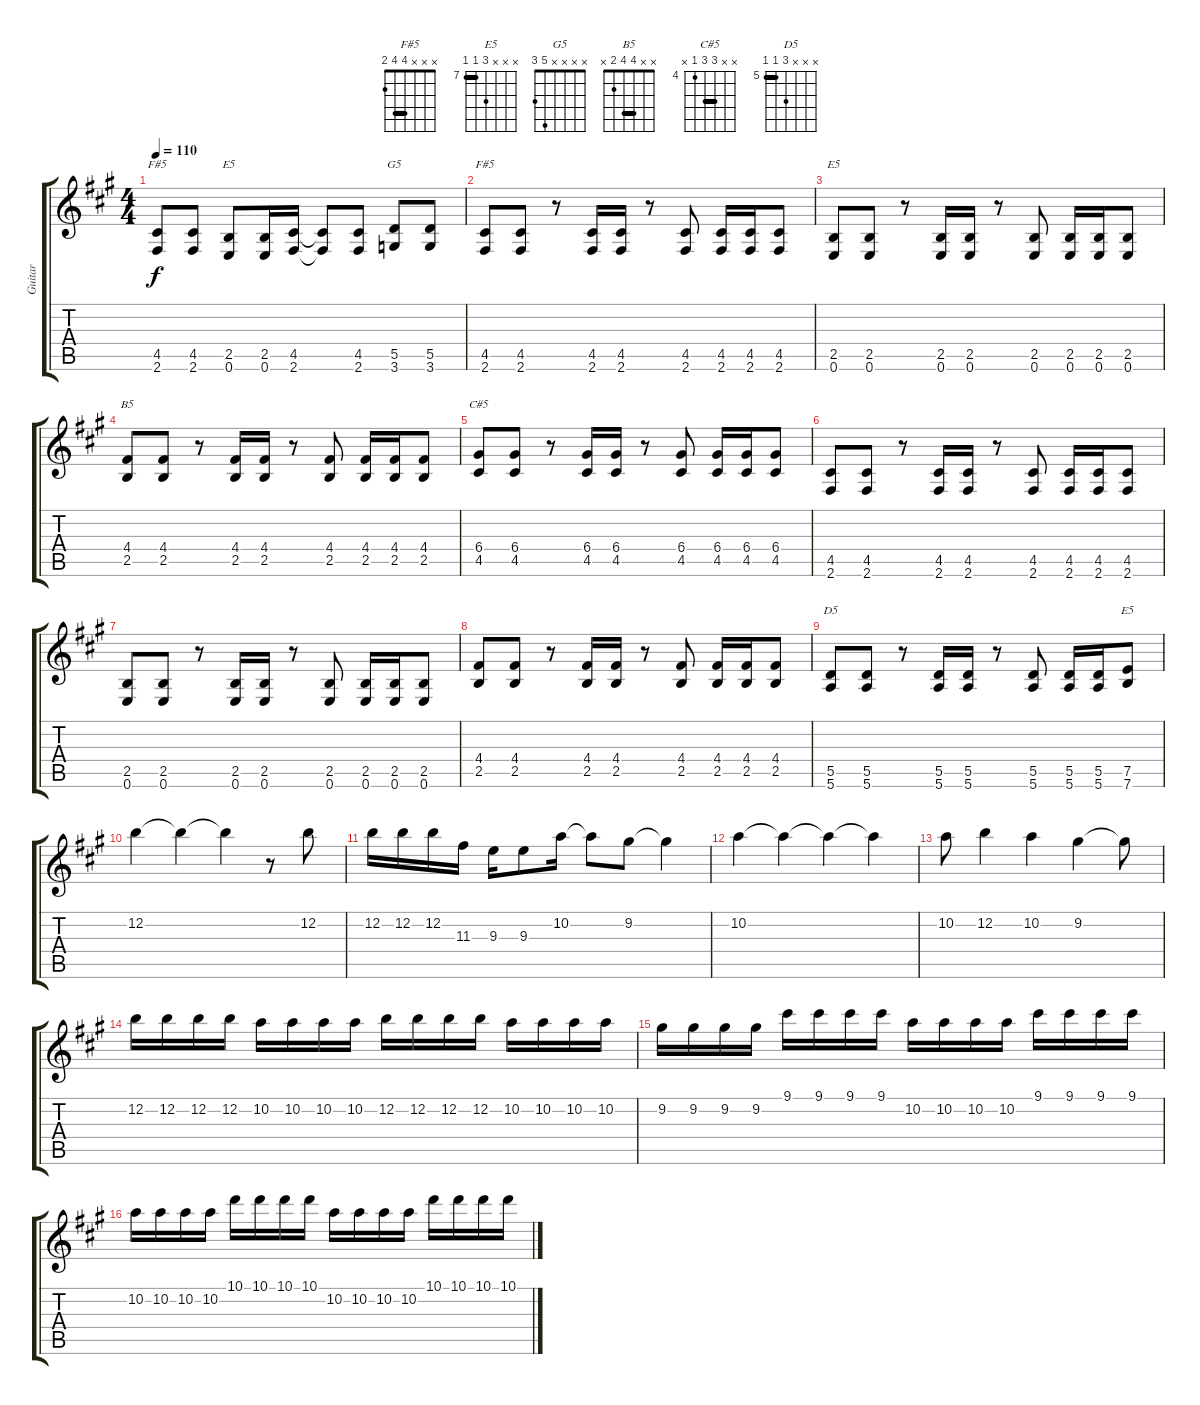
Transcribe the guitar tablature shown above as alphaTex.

\track ("Guitar" "Guitar") {instrument overdrivenguitar}
\staff {score tabs}
\tuning (E4 B3 G3 D3 A2 E2) {hide}
\chord ("F#5" x x x x 4 2)
\chord ("E5" x x x x 2 0)
\chord ("G5" x x x x 5 3)
\chord ("F#5" x x x 4 4 2) {barre 4}
\chord ("E5" x x x 2 2 0) {barre 2}
\chord ("B5" x x 4 4 2 x) {barre 4}
\chord ("C#5" x x 6 6 4 x) {firstfret 4 barre 6}
\chord ("D5" x x x 7 5 5) {firstfret 5 barre 5}
\chord ("E5" x x x 9 7 7) {firstfret 7 barre 7}
\ts (4 4)
\tempo 110
\clef g2
\ks a
(4.5 2.6).8{ch "F#5" dy f} (4.5 2.6).8 (2.5 0.6).8{ch "E5"} (2.5 0.6).16 (4.5 2.6).16 (4.5{t} 2.6{t}).8 (4.5 2.6).8 (5.5 3.6).8{ch "G5"} (5.5 3.6).8 |
(4.5 2.6).8{ch "F#5"} (4.5 2.6).8 r.8 (4.5 2.6).16 (4.5 2.6).16 r.8 (4.5 2.6).8 (4.5 2.6).16 (4.5 2.6).16 (4.5 2.6).8 |
(2.5 0.6).8{ch "E5"} (2.5 0.6).8 r.8 (2.5 0.6).16 (2.5 0.6).16 r.8 (2.5 0.6).8 (2.5 0.6).16 (2.5 0.6).16 (2.5 0.6).8 |
(4.4 2.5).8{ch "B5"} (4.4 2.5).8 r.8 (4.4 2.5).16 (4.4 2.5).16 r.8 (4.4 2.5).8 (4.4 2.5).16 (4.4 2.5).16 (4.4 2.5).8 |
(6.4 4.5).8{ch "C#5"} (6.4 4.5).8 r.8 (6.4 4.5).16 (6.4 4.5).16 r.8 (6.4 4.5).8 (6.4 4.5).16 (6.4 4.5).16 (6.4 4.5).8 |
(4.5 2.6).8 (4.5 2.6).8 r.8 (4.5 2.6).16 (4.5 2.6).16 r.8 (4.5 2.6).8 (4.5 2.6).16 (4.5 2.6).16 (4.5 2.6).8 |
(2.5 0.6).8 (2.5 0.6).8 r.8 (2.5 0.6).16 (2.5 0.6).16 r.8 (2.5 0.6).8 (2.5 0.6).16 (2.5 0.6).16 (2.5 0.6).8 |
(4.4 2.5).8 (4.4 2.5).8 r.8 (4.4 2.5).16 (4.4 2.5).16 r.8 (4.4 2.5).8 (4.4 2.5).16 (4.4 2.5).16 (4.4 2.5).8 |
(5.5 5.6).8{ch "D5"} (5.5 5.6).8 r.8 (5.5 5.6).16 (5.5 5.6).16 r.8 (5.5 5.6).8 (5.5 5.6).16 (5.5 5.6).16 (7.5 7.6).8{ch "E5"} |
12.2.4 12.2{t}.4 12.2{t}.4 r.8 12.2.8 |
12.2.16 12.2.16 12.2.16 11.3.16 9.3.16 9.3.8 10.2.16 10.2{t}.8 9.2.8 9.2{t}.4 |
10.2.4 10.2{t}.4 10.2{t}.4 10.2{t}.4 |
10.2.8 12.2.4 10.2.4 9.2.4 9.2{t}.8 |
12.2.16 12.2.16 12.2.16 12.2.16 10.2.16 10.2.16 10.2.16 10.2.16 12.2.16 12.2.16 12.2.16 12.2.16 10.2.16 10.2.16 10.2.16 10.2.16 |
9.2.16 9.2.16 9.2.16 9.2.16 9.1.16 9.1.16 9.1.16 9.1.16 10.2.16 10.2.16 10.2.16 10.2.16 9.1.16 9.1.16 9.1.16 9.1.16 |
10.2.16 10.2.16 10.2.16 10.2.16 10.1.16 10.1.16 10.1.16 10.1.16 10.2.16 10.2.16 10.2.16 10.2.16 10.1.16 10.1.16 10.1.16 10.1.16
